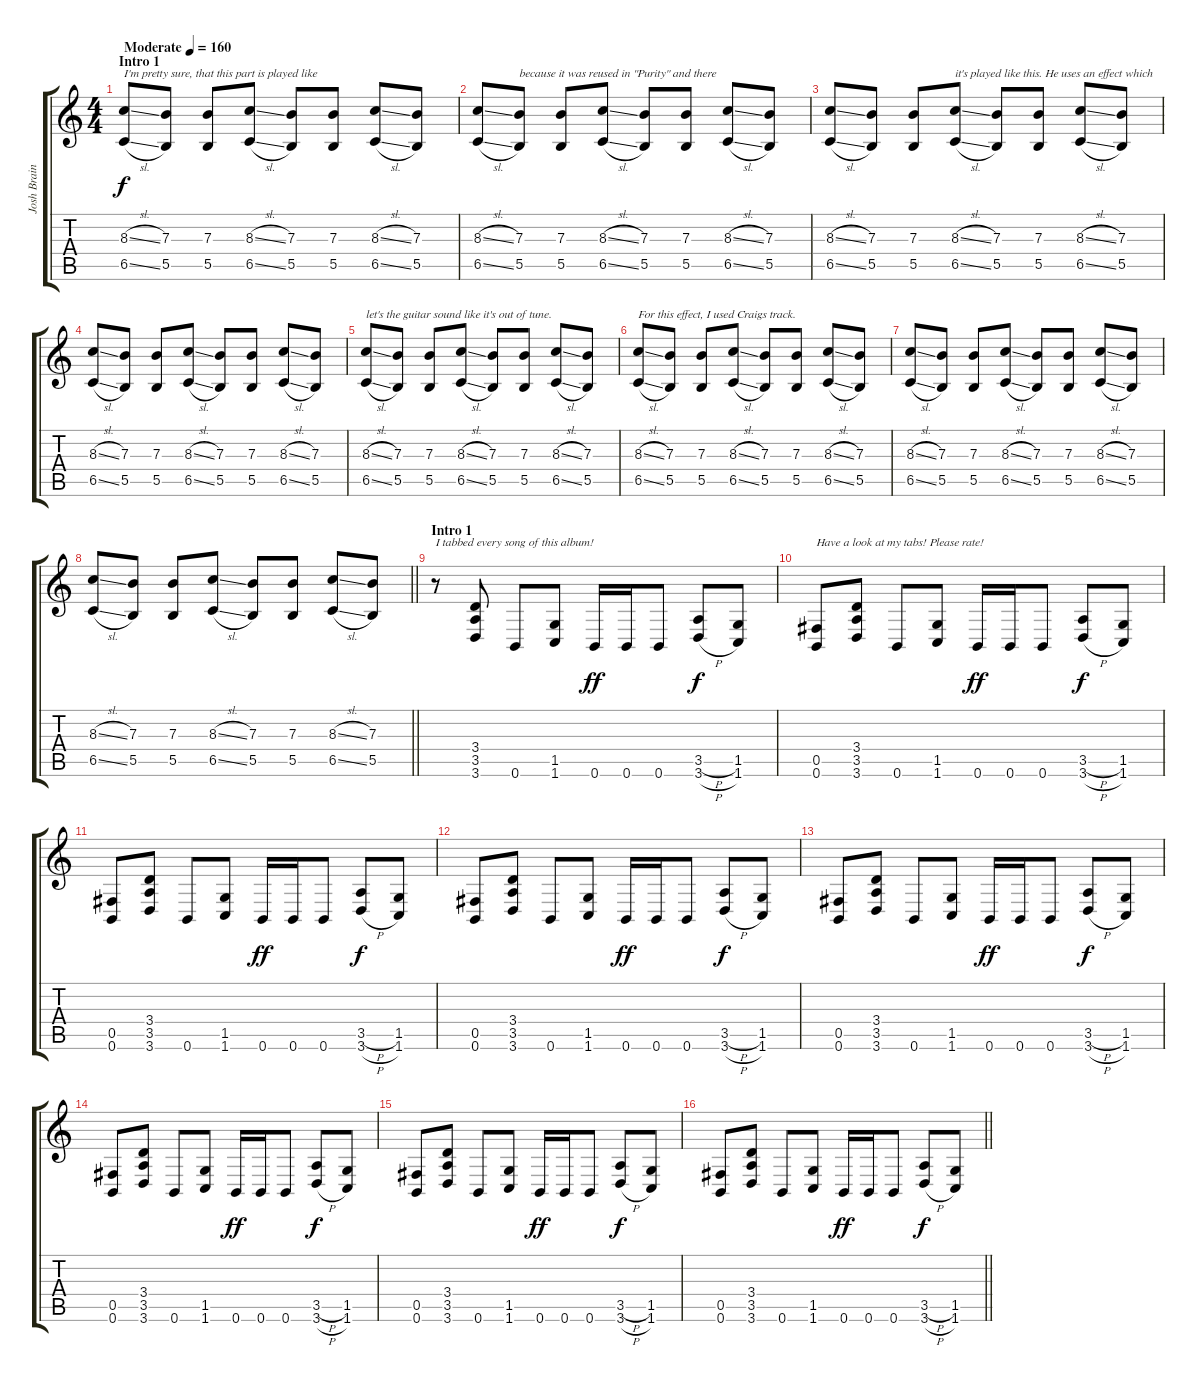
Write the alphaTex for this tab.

\track ("Josh Brainard" "Josh Brain") {instrument distortionguitar}
\staff {score tabs}
\tuning (Db4 Ab3 E3 B2 Gb2 B1) {hide}
\ts (4 4)
\section ("" "Intro 1")
\tempo (160 "Moderate")
\clef g2
\ks c
(8.3{sl} 6.5{sl}).8{txt "I'm pretty sure, that this part is played like " dy f volume 12 instrument overdrivenguitar} (7.3 5.5).8 (7.3 5.5).8 (8.3{sl} 6.5{sl}).8 (7.3 5.5).8 (7.3 5.5).8 (8.3{sl} 6.5{sl}).8 (7.3 5.5).8 |
(8.3{sl} 6.5{sl}).8 (7.3 5.5).8{txt "because it was reused in \"Purity\" and there"} (7.3 5.5).8 (8.3{sl} 6.5{sl}).8 (7.3 5.5).8 (7.3 5.5).8 (8.3{sl} 6.5{sl}).8 (7.3 5.5).8 |
(8.3{sl} 6.5{sl}).8 (7.3 5.5).8 (7.3 5.5).8 (8.3{sl} 6.5{sl}).8{txt "it's played like this. He uses an effect which"} (7.3 5.5).8 (7.3 5.5).8 (8.3{sl} 6.5{sl}).8 (7.3 5.5).8 |
(8.3{sl} 6.5{sl}).8 (7.3 5.5).8 (7.3 5.5).8 (8.3{sl} 6.5{sl}).8 (7.3 5.5).8 (7.3 5.5).8 (8.3{sl} 6.5{sl}).8 (7.3 5.5).8 |
(8.3{sl} 6.5{sl}).8{txt "let's the guitar sound like it's out of tune."} (7.3 5.5).8 (7.3 5.5).8 (8.3{sl} 6.5{sl}).8 (7.3 5.5).8 (7.3 5.5).8 (8.3{sl} 6.5{sl}).8 (7.3 5.5).8 |
(8.3{sl} 6.5{sl}).8{txt "For this effect, I used Craigs track."} (7.3 5.5).8 (7.3 5.5).8 (8.3{sl} 6.5{sl}).8 (7.3 5.5).8 (7.3 5.5).8 (8.3{sl} 6.5{sl}).8 (7.3 5.5).8 |
(8.3{sl} 6.5{sl}).8 (7.3 5.5).8 (7.3 5.5).8 (8.3{sl} 6.5{sl}).8 (7.3 5.5).8 (7.3 5.5).8 (8.3{sl} 6.5{sl}).8 (7.3 5.5).8 |
\barLineRight lightlight
(8.3{sl} 6.5{sl}).8 (7.3 5.5).8 (7.3 5.5).8 (8.3{sl} 6.5{sl}).8 (7.3 5.5).8 (7.3 5.5).8 (8.3{sl} 6.5{sl}).8 (7.3 5.5).8 |
\section ("" "Intro 1")
r.8{txt "I tabbed every song of this album! " volume 13 instrument distortionguitar} (3.4 3.5 3.6).8 0.6.8 (1.5 1.6).8 0.6.16{dy ff} 0.6.16 0.6.8 (3.5{h} 3.6{h}).8{dy f} (1.5 1.6).8 |
(0.5 0.6).8{txt "Have a look at my tabs! Please rate!"} (3.4 3.5 3.6).8 0.6.8 (1.5 1.6).8 0.6.16{dy ff} 0.6.16 0.6.8 (3.5{h} 3.6{h}).8{dy f} (1.5 1.6).8 |
(0.5 0.6).8 (3.4 3.5 3.6).8 0.6.8 (1.5 1.6).8 0.6.16{dy ff} 0.6.16 0.6.8 (3.5{h} 3.6{h}).8{dy f} (1.5 1.6).8 |
(0.5 0.6).8 (3.4 3.5 3.6).8 0.6.8 (1.5 1.6).8 0.6.16{dy ff} 0.6.16 0.6.8 (3.5{h} 3.6{h}).8{dy f} (1.5 1.6).8 |
(0.5 0.6).8 (3.4 3.5 3.6).8 0.6.8 (1.5 1.6).8 0.6.16{dy ff} 0.6.16 0.6.8 (3.5{h} 3.6{h}).8{dy f} (1.5 1.6).8 |
(0.5 0.6).8 (3.4 3.5 3.6).8 0.6.8 (1.5 1.6).8 0.6.16{dy ff} 0.6.16 0.6.8 (3.5{h} 3.6{h}).8{dy f} (1.5 1.6).8 |
(0.5 0.6).8 (3.4 3.5 3.6).8 0.6.8 (1.5 1.6).8 0.6.16{dy ff} 0.6.16 0.6.8 (3.5{h} 3.6{h}).8{dy f} (1.5 1.6).8 |
\barLineRight lightlight
(0.5 0.6).8 (3.4 3.5 3.6).8 0.6.8 (1.5 1.6).8 0.6.16{dy ff} 0.6.16 0.6.8 (3.5{h} 3.6{h}).8{dy f} (1.5 1.6).8
